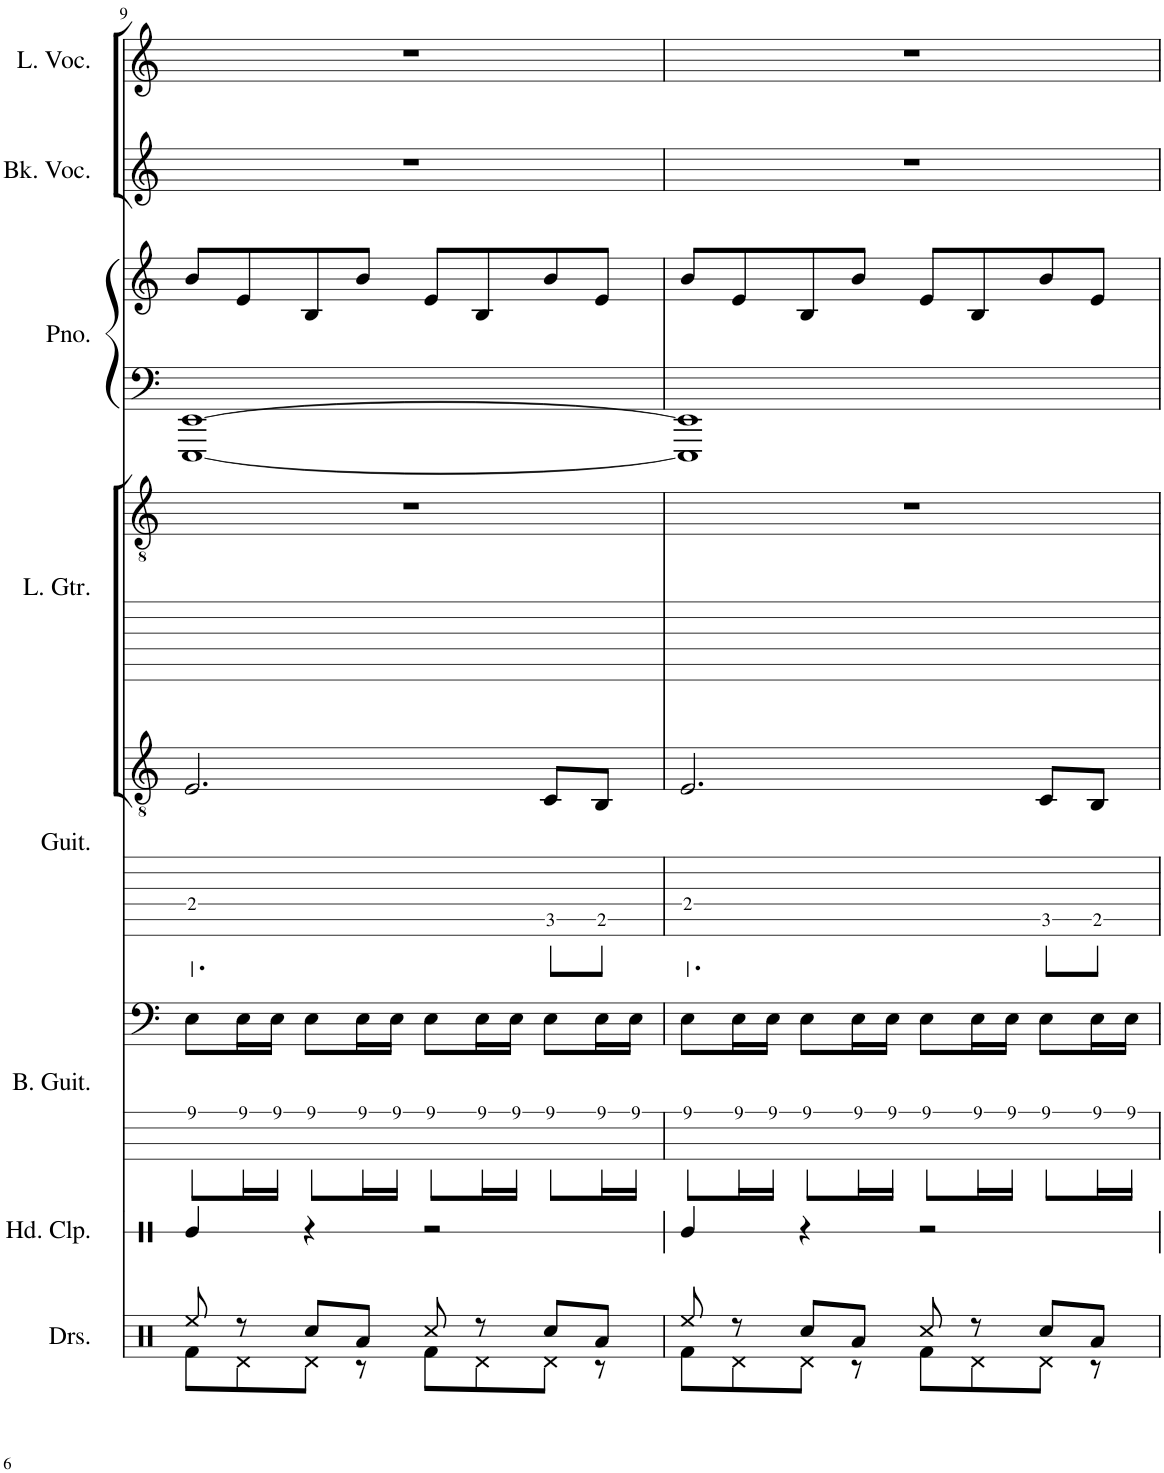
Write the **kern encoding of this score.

**kern	**kern	**kern	**kern	**kern	**kern	**kern	**kern	**kern	**kern	**kern	**kern
*part12	*part11	*part10	*part9	*part8	*part7	*part6	*part5	*part4	*part3	*part2	*part1
*staff12	*staff11	*staff10	*staff9	*staff8	*staff7	*staff6	*staff5	*staff4	*staff3	*staff2	*staff1
*I"Drumset	*I"Hand Clap	*I"Bass Guitar	*I"Bass Guitar	*I"Classical Guitar	*I"Classical Guitar	*I"Lead Guitar	*I"Lead Guitar	*I"Piano	*I"Piano	*I"Backing Vocals	*I"Lead Vocals
*I'Drs.	*I'Hd. Clp.	*I'B. Guit.	*I'B. Guit.	*I'Guit.	*I'Guit.	*I'L. Gtr.	*I'L. Gtr.	*I'Pno.	*I'Pno.	*I'Bk. Voc.	*I'L. Voc.
!!LO:PB:g=z
*clefX	*clefX	*	*clefF4	*	*clefGv2	*	*clefGv2	*clefF4	*clefG2	*clefG2	*clefG2
*	*	*Trd7c12	*Trd7c12	*	*	*	*	*	*	*	*
*k[]	*k[]	*k[]	*k[]	*k[]	*k[]	*k[]	*k[]	*k[]	*k[]	*k[]	*k[]
*M4/4	*M4/4	*M4/4	*M4/4	*M4/4	*M4/4	*M4/4	*M4/4	*M4/4	*M4/4	*M4/4	*M4/4
=9	=9	=9	=9	=9	=9	=9	=9	=9	=9	=9	=9
*^	*	*	*	*	*	*	*	*	*	*	*
8Ree/	8Rf\L	4Re/	8E\L	8E\L	2.E\	2.E/	1r	1r	[1EEE [1EE	8b/L	1r	1r
8r	8Rd\	.	16E\L	16E\L	.	.	.	.	.	8e/	.	.
.	.	.	16E\JJ	16E\JJ	.	.	.	.	.	.	.	.
8Rcc/L	8Rd\J	4r	8E\L	8E\L	.	.	.	.	.	8B/	.	.
8Ra/J	8r	.	16E\L	16E\L	.	.	.	.	.	8b/J	.	.
.	.	.	16E\JJ	16E\JJ	.	.	.	.	.	.	.	.
8Rcc/	8Rf\L	2r	8E\L	8E\L	.	.	.	.	.	8e/L	.	.
8r	8Rd\	.	16E\L	16E\L	.	.	.	.	.	8B/	.	.
.	.	.	16E\JJ	16E\JJ	.	.	.	.	.	.	.	.
8Rcc/L	8Rd\J	.	8E\L	8E\L	8C\L	8C/L	.	.	.	8b/	.	.
8Ra/J	8r	.	16E\L	16E\L	8BB\J	8BB/J	.	.	.	8e/J	.	.
.	.	.	16E\JJ	16E\JJ	.	.	.	.	.	.	.	.
=10	=10	=10	=10	=10	=10	=10	=10	=10	=10	=10	=10	=10
8Ree/	8Rf\L	4Re/	8E\L	8E\L	2.E\	2.E/	1r	1r	1EEE] 1EE]	8b/L	1r	1r
8r	8Rd\	.	16E\L	16E\L	.	.	.	.	.	8e/	.	.
.	.	.	16E\JJ	16E\JJ	.	.	.	.	.	.	.	.
8Rcc/L	8Rd\J	4r	8E\L	8E\L	.	.	.	.	.	8B/	.	.
8Ra/J	8r	.	16E\L	16E\L	.	.	.	.	.	8b/J	.	.
.	.	.	16E\JJ	16E\JJ	.	.	.	.	.	.	.	.
8Rcc/	8Rf\L	2r	8E\L	8E\L	.	.	.	.	.	8e/L	.	.
8r	8Rd\	.	16E\L	16E\L	.	.	.	.	.	8B/	.	.
.	.	.	16E\JJ	16E\JJ	.	.	.	.	.	.	.	.
8Rcc/L	8Rd\J	.	8E\L	8E\L	8C\L	8C/L	.	.	.	8b/	.	.
8Ra/J	8r	.	16E\L	16E\L	8BB\J	8BB/J	.	.	.	8e/J	.	.
.	.	.	16E\JJ	16E\JJ	.	.	.	.	.	.	.	.
*v	*v	*	*	*	*	*	*	*	*	*	*	*
=	=	=	=	=	=	=	=	=	=	=	=
*-	*-	*-	*-	*-	*-	*-	*-	*-	*-	*-	*-
